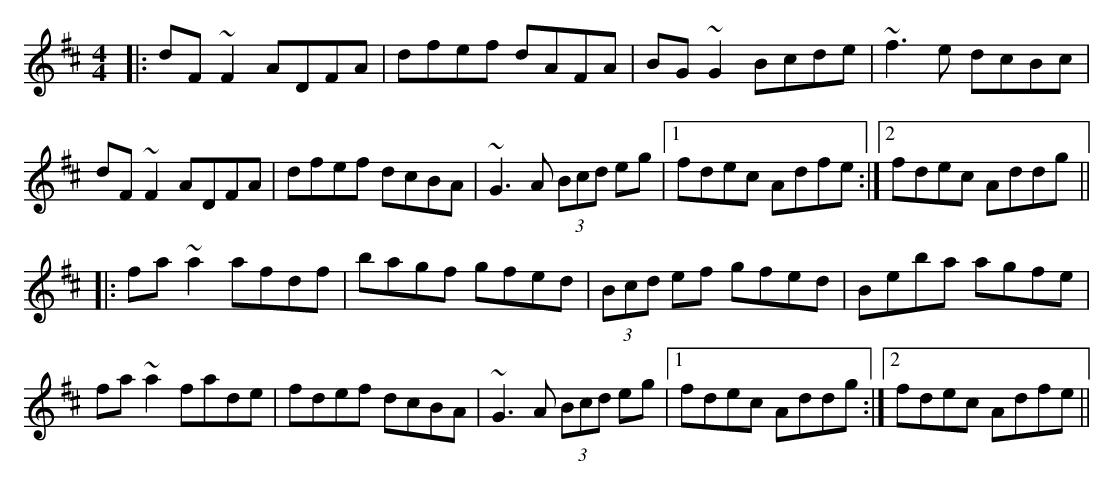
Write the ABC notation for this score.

X:1
M:4/4
K:D
|:dF~F2 ADFA|dfef dAFA|BG~G2 Bcde|~f3e dcBc|
dF~F2 ADFA|dfef dcBA|~G3A (3Bcd eg|1 fdec Adfe:|2 fdec Addg||
|:fa~a2 afdf|bagf gfed|(3Bcd ef gfed|Beba agfe|
fa~a2 fade|fdef dcBA|~G3A (3Bcd eg|1 fdec Addg:|2 fdec Adfe||
